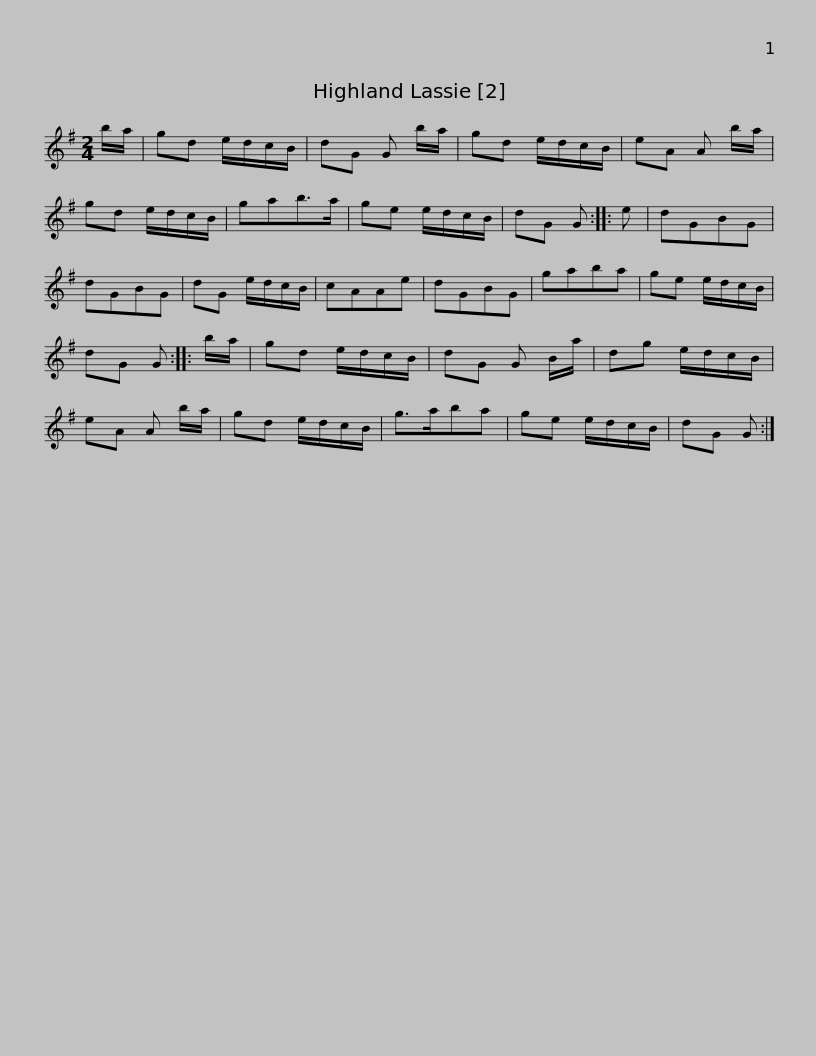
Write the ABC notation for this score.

X:1
L:1/8
M:2/4
I:linebreak $
K:G
V:1 treble
V:1
 b/a/ | gd e/d/c/B/ | dG G b/a/ | gd e/d/c/B/ | eA A b/a/ | %5
 gd e/d/c/B/ | gab>a | ge e/d/c/B/ |$ dG G :: e | %10
 dGBG | dGBG | dG e/d/c/B/ | cAAe | dGBG | %15
 gaba | ge e/d/c/B/ | dG G ::$ b/a/ | gd e/d/c/B/ | %20
 dG G B/a/ | dg e/d/c/B/ | eA A b/a/ | gd e/d/c/B/ | g>aba | %25
 ge e/d/c/B/ |$ dG G :| %27
